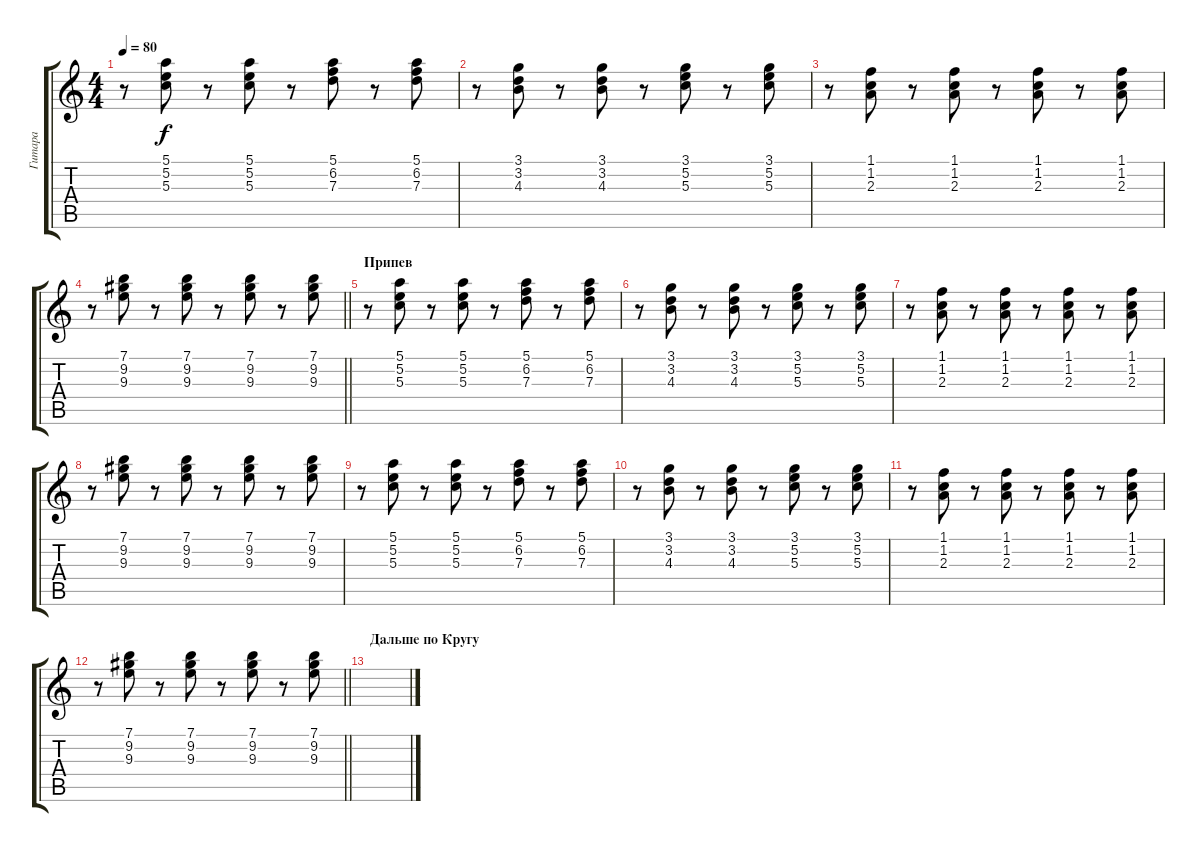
\track ("Гитара" "Гитара") {instrument electricguitarclean}
\staff {score tabs}
\tuning (E4 B3 G3 D3 A2 E2) {hide}
\ts (4 4)
\tempo 80
\clef g2
\ks c
r.8{dy f} (5.1 5.2 5.3).8 r.8 (5.1 5.2 5.3).8 r.8 (5.1 6.2 7.3).8 r.8 (5.1 6.2 7.3).8 |
r.8 (3.1 3.2 4.3).8 r.8 (3.1 3.2 4.3).8 r.8 (3.1 5.2 5.3).8 r.8 (3.1 5.2 5.3).8 |
r.8 (1.1 1.2 2.3).8 r.8 (1.1 1.2 2.3).8 r.8 (1.1 1.2 2.3).8 r.8 (1.1 1.2 2.3).8 |
\barLineRight lightlight
r.8 (7.1 9.2 9.3).8 r.8 (7.1 9.2 9.3).8 r.8 (7.1 9.2 9.3).8 r.8 (7.1 9.2 9.3).8 |
\section ("" "Припев")
r.8 (5.1 5.2 5.3).8 r.8 (5.1 5.2 5.3).8 r.8 (5.1 6.2 7.3).8 r.8 (5.1 6.2 7.3).8 |
r.8 (3.1 3.2 4.3).8 r.8 (3.1 3.2 4.3).8 r.8 (3.1 5.2 5.3).8 r.8 (3.1 5.2 5.3).8 |
r.8 (1.1 1.2 2.3).8 r.8 (1.1 1.2 2.3).8 r.8 (1.1 1.2 2.3).8 r.8 (1.1 1.2 2.3).8 |
r.8 (7.1 9.2 9.3).8 r.8 (7.1 9.2 9.3).8 r.8 (7.1 9.2 9.3).8 r.8 (7.1 9.2 9.3).8 |
r.8 (5.1 5.2 5.3).8 r.8 (5.1 5.2 5.3).8 r.8 (5.1 6.2 7.3).8 r.8 (5.1 6.2 7.3).8 |
r.8 (3.1 3.2 4.3).8 r.8 (3.1 3.2 4.3).8 r.8 (3.1 5.2 5.3).8 r.8 (3.1 5.2 5.3).8 |
r.8 (1.1 1.2 2.3).8 r.8 (1.1 1.2 2.3).8 r.8 (1.1 1.2 2.3).8 r.8 (1.1 1.2 2.3).8 |
\barLineRight lightlight
r.8 (7.1 9.2 9.3).8 r.8 (7.1 9.2 9.3).8 r.8 (7.1 9.2 9.3).8 r.8 (7.1 9.2 9.3).8 |
\section ("" "Дальше по Кругу")
